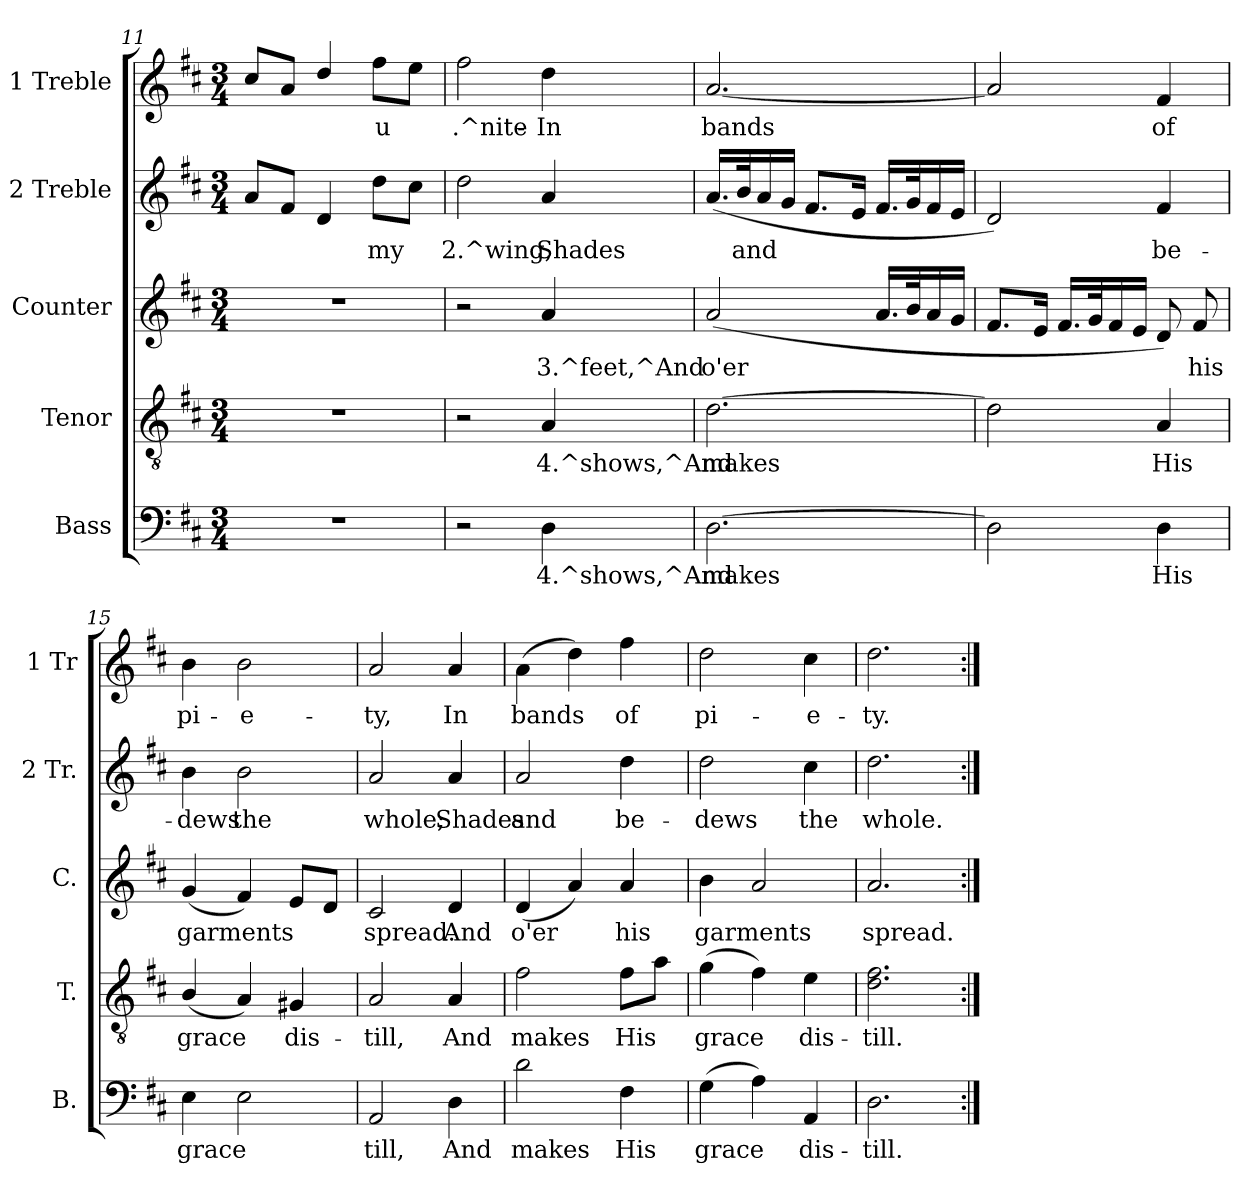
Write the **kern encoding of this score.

**kern	**text	**kern	**text	**kern	**text	**kern	**text	**kern	**text
*part5	*part5	*part4	*part4	*part3	*part3	*part2	*part2	*part1	*part1
*staff5	*staff5	*staff4	*staff4	*staff3	*staff3	*staff2	*staff2	*staff1	*staff1
*I"Bass	*	*I"Tenor	*	*I"Counter	*	*I"2 Treble	*	*I"1 Treble	*
*I'B.	*	*I'T.	*	*I'C.	*	*I'2 Tr.	*	*I'1 Tr	*
*clefF4	*	*clefGv2	*	*clefG2	*	*clefG2	*	*clefG2	*
*k[f#c#]	*	*k[f#c#]	*	*k[f#c#]	*	*k[f#c#]	*	*k[f#c#]	*
*D:	*	*D:	*	*D:	*	*D:	*	*D:	*
*M3/4	*	*M3/4	*	*M3/4	*	*M3/4	*	*M3/4	*
=11	=11	=11	=11	=11	=11	=11	=11	=11	=11
!	!	!	!	!	!	!	!LO:LY:b:rj	!	!LO:LY:b:rj
2.r	.	2.r	.	2.r	.	8a/L	--	8cc#/L	.
!	!	!	!	!	!	!	!LO:LY:b:rj	!	!LO:LY:b:rj
.	.	.	.	.	.	8f#/J	--	8a/J	.
!	!	!	!	!	!	!	!LO:LY:b:rj	!	!LO:LY:b:rj
.	.	.	.	.	.	4d/	--	4dd/	.
!	!	!	!	!	!	!	!LO:LY:b:rj	!	!LO:LY:b:rj
.	.	.	.	.	.	8dd\L	-my	8ff#\L	u-
!	!	!	!	!	!	!	!LO:LY:b:rj	!	!LO:LY:b:rj
.	.	.	.	.	.	8cc#\J	.	8ee\J	--
!!LO:PB:g=z
=12	=12	=12	=12	=12	=12	=12	=12	=12	=12
!	!	!	!	!	!	!	!LO:LY:b:rj	!	!LO:LY:b:rj
2r	.	2r	.	2r	.	2dd\	2.^wing,	2ff#\	-.^nite-
!	!LO:LY:a:rj	!	!LO:LY:b:rj	!	!LO:LY:b:rj	!	!LO:LY:b:rj	!	!LO:LY:b:rj
4D\	4.^shows,^And	4A/	4.^shows,^And	4a/	3.^feet,^And	4a/	Shades	4dd\	-In
=13	=13	=13	=13	=13	=13	=13	=13	=13	=13
!	!LO:LY:a:rj	!	!LO:LY:b:rj	!	!LO:LY:b:rj	!	!LO:LY:b:rj	!	!LO:LY:b:rj
[>2.D\	makes	[>2.d\	makes	(<2a/	o'er	(<16.a/L	.	[<2.a/	bands
!	!	!	!	!	!	!	!LO:LY:b:rj	!	!
.	.	.	.	.	.	32b/	and	.	.
!	!	!	!	!	!	!	!LO:LY:b:rj	!	!
.	.	.	.	.	.	16a/	.	.	.
!	!	!	!	!	!	!	!LO:LY:b:rj	!	!
.	.	.	.	.	.	16g/J	.	.	.
!	!	!	!	!	!	!	!LO:LY:b:rj	!	!
.	.	.	.	.	.	8.f#/L	.	.	.
!	!	!	!	!	!	!	!LO:LY:b:rj	!	!
.	.	.	.	.	.	16e/J	.	.	.
!	!	!	!	!	!LO:LY:b:rj	!	!LO:LY:b:rj	!	!
.	.	.	.	16.a/L	.	16.f#/L	.	.	.
!	!	!	!	!	!LO:LY:b:rj	!	!LO:LY:b:rj	!	!
.	.	.	.	32b/	.	32g/	.	.	.
!	!	!	!	!	!LO:LY:b:rj	!	!LO:LY:b:rj	!	!
.	.	.	.	16a/	.	16f#/	.	.	.
!	!	!	!	!	!LO:LY:b:rj	!	!LO:LY:b:rj	!	!
.	.	.	.	16g/J	.	16e/J	.	.	.
=14	=14	=14	=14	=14	=14	=14	=14	=14	=14
!	!LO:LY:a:rj	!	!LO:LY:b:rj	!	!LO:LY:b:rj	!	!LO:LY:b:rj	!	!LO:LY:b:rj
2D\]	.	2d\]	.	8.f#/L	.	2d/)	.	2a/]	.
!	!	!	!	!	!LO:LY:b:rj	!	!	!	!
.	.	.	.	16e/J	.	.	.	.	.
!	!	!	!	!	!LO:LY:b:rj	!	!	!	!
.	.	.	.	16.f#/L	.	.	.	.	.
!	!	!	!	!	!LO:LY:b:rj	!	!	!	!
.	.	.	.	32g/	.	.	.	.	.
!	!	!	!	!	!LO:LY:b:rj	!	!	!	!
.	.	.	.	16f#/	.	.	.	.	.
!	!	!	!	!	!LO:LY:b:rj	!	!	!	!
.	.	.	.	16e/J	.	.	.	.	.
!	!LO:LY:a:rj	!	!LO:LY:b:rj	!	!LO:LY:b:rj	!	!LO:LY:b:rj	!	!LO:LY:b:rj
4D\	His	4A/	His	8d/)	.	4f#/	be-	4f#/	of
!	!	!	!	!	!LO:LY:b:rj	!	!	!	!
.	.	.	.	8f#/	his	.	.	.	.
=15	=15	=15	=15	=15	=15	=15	=15	=15	=15
!	!LO:LY:a:rj	!	!LO:LY:b:rj	!	!LO:LY:b:rj	!	!LO:LY:b:rj	!	!LO:LY:b:rj
4E\	grace	(<4B/	grace	(<4g/	garments-	4b\	-dews	4b>\	pi-
!	!LO:LY:a:rj	!	!LO:LY:b:rj	!	!LO:LY:b:rj	!	!LO:LY:b:rj	!	!LO:LY:b:rj
2E\	.	4A/)	.	4f#/)	--	2b\	the	2b\	-e-
!	!	!	!LO:LY:b:rj	!	!LO:LY:b:rj	!	!	!	!
.	.	4G#X/	dis-	8e/L	--	.	.	.	.
!	!	!	!	!	!LO:LY:b:rj	!	!	!	!
.	.	.	.	8d/J	--	.	.	.	.
=16	=16	=16	=16	=16	=16	=16	=16	=16	=16
!	!LO:LY:a:rj	!	!LO:LY:b:rj	!	!LO:LY:b:rj	!	!LO:LY:b:rj	!	!LO:LY:b:rj
2AA/	till,	2A/	-till,	2c#/	-spread.	2a/	whole;	2a/	-ty,
!	!LO:LY:a:rj	!	!LO:LY:b:rj	!	!LO:LY:b:rj	!	!LO:LY:b:rj	!	!LO:LY:b:rj
4D\	And	4A/	And	4d/	And	4a/	Shades	4a/	In
=17	=17	=17	=17	=17	=17	=17	=17	=17	=17
!	!LO:LY:a:rj	!	!LO:LY:b:rj	!	!LO:LY:b:rj	!	!LO:LY:b:rj	!	!LO:LY:b:rj
2d\	makes	2f#\	makes	(<4d/	o'er	2a/	and	(>4a\	bands
!	!	!	!	!	!LO:LY:b:rj	!	!	!	!LO:LY:b:rj
.	.	.	.	4a/)	.	.	.	4dd\)	.
!	!LO:LY:a:rj	!	!LO:LY:b:rj	!	!LO:LY:b:rj	!	!LO:LY:b:rj	!	!LO:LY:b:rj
4F#\	His	8f#\L	His	4a/	his	4dd\	be-	4ff#\	of
!	!	!	!LO:LY:b:rj	!	!	!	!	!	!
.	.	8a\J	.	.	.	.	.	.	.
=18	=18	=18	=18	=18	=18	=18	=18	=18	=18
!	!LO:LY:a:rj	!	!LO:LY:b:rj	!	!LO:LY:b:rj	!	!LO:LY:b:rj	!	!LO:LY:b:rj
(>4G\	grace	(>4g\	grace	4b\	garments	2dd\	-dews	2dd\	pi-
!	!LO:LY:a:rj	!	!LO:LY:b:rj	!	!LO:LY:b:rj	!	!	!	!
4A\)	.	4f#\)	.	2a/	.	.	.	.	.
!	!LO:LY:a:rj	!	!LO:LY:b:rj	!	!	!	!LO:LY:b:rj	!	!LO:LY:b:rj
4AA/	dis-	4e\	dis-	.	.	4cc#\	the	4cc#\	-e-
=19	=19	=19	=19	=19	=19	=19	=19	=19	=19
!	!LO:LY:a:rj	!	!LO:LY:b:rj	!	!LO:LY:b:rj	!	!LO:LY:b:rj	!	!LO:LY:b:rj
2.D\	-till.	2.f#\ 2.d\	-till.	2.a/	spread.	2.dd\	whole.	2.dd\	-ty.
=:|!	=:|!	=:|!	=:|!	=:|!	=:|!	=:|!	=:|!	=:|!	=:|!
*-	*-	*-	*-	*-	*-	*-	*-	*-	*-
